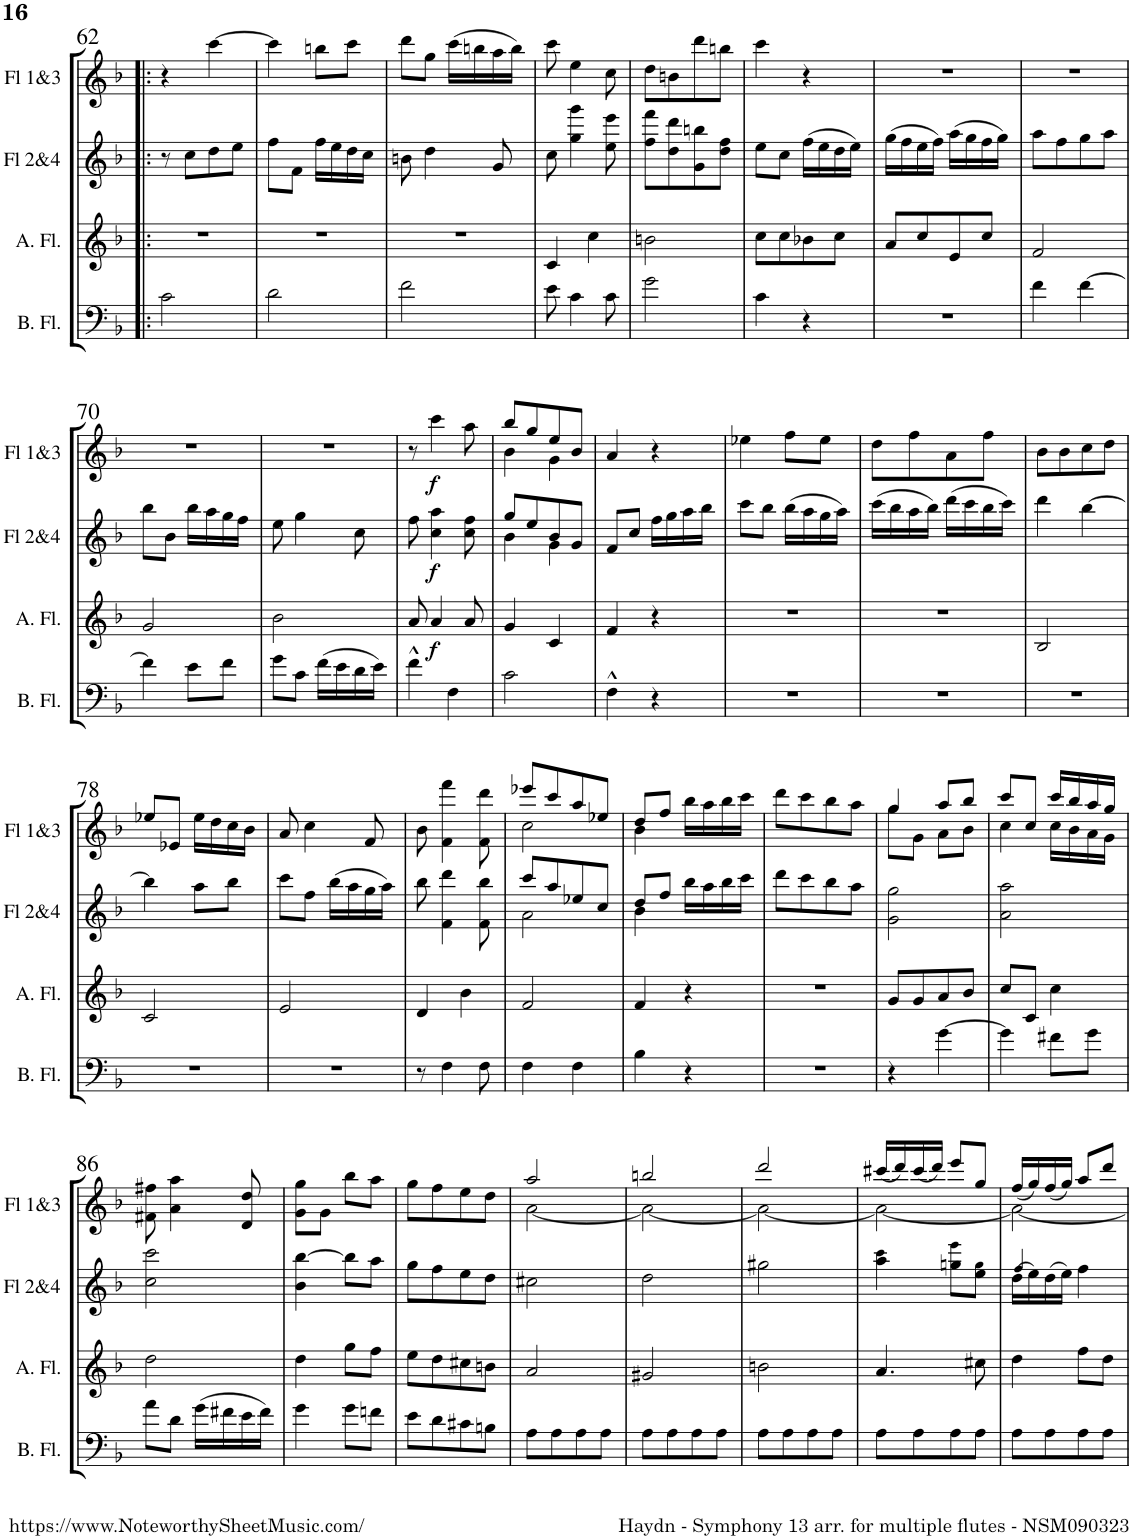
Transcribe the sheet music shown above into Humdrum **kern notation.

**kern	**kern	**dynam	**kern	**dynam	**kern	**dynam
*part4	*part3	*part3	*part2	*part2	*part1	*part1
*staff4	*staff3	*staff3	*staff2	*staff2	*staff1	*staff1
*I"Bass Flute	*I"Alto Flute	*	*I"Flutes 2&amp;4	*	*I"Flutes 1&amp;3	*
*I'B. Fl.	*I'A. Fl.	*	*I'Fl 2&amp;4	*	*I'Fl 1&amp;3	*
!!LO:PB:g=z
*clefF4	*clefG2	*	*clefG2	*	*clefG2	*
*k[b-]	*k[b-]	*	*k[b-]	*	*k[b-]	*
*M2/4	*M2/4	*	*M2/4	*	*M2/4	*
=62!|:	=62!|:	=62!|:	=62!|:	=62!|:	=62!|:	=62!|:
2c\	2r	.	8r	.	4r	.
.	.	.	8cc\L	.	.	.
.	.	.	8dd\	.	[4ccc\	.
.	.	.	8ee\J	.	.	.
=63	=63	=63	=63	=63	=63	=63
2d\	2r	.	8ff\L	.	4ccc\]	.
.	.	.	8f\J	.	.	.
.	.	.	16ff\LL	.	8bbn\L	.
.	.	.	16ee\	.	.	.
.	.	.	16dd\	.	8ccc\J	.
.	.	.	16cc\JJ	.	.	.
=64	=64	=64	=64	=64	=64	=64
2f\	2r	.	8bn\	.	8ddd\L	.
.	.	.	4dd\	.	8gg\J	.
.	.	.	.	.	(16ccc\LL	.
.	.	.	.	.	16bbn\	.
.	.	.	8g/	.	16aa\	.
.	.	.	.	.	16bb\JJ)	.
=65	=65	=65	=65	=65	=65	=65
8e\	4c/	.	8cc\	.	8ccc\	.
4c\	.	.	4gg\ 4ggg\	.	4ee\	.
.	4cc\	.	.	.	.	.
8c\	.	.	8ee\ 8eee\	.	8cc\	.
=66	=66	=66	=66	=66	=66	=66
2g\	2bn\	.	8ff\ 8fff\L	.	8dd\L	.
.	.	.	8dd\ 8ddd\	.	8bn\	.
.	.	.	8g\ 8bbn\	.	8ddd\	.
.	.	.	8dd\ 8ff\J	.	8bbn\J	.
=67	=67	=67	=67	=67	=67	=67
4c\	8cc\L	.	8ee\L	.	4ccc\	.
.	8cc\	.	8cc\J	.	.	.
4r	8b-X\	.	(16ff\LL	.	4r	.
.	.	.	16ee\	.	.	.
.	8cc\J	.	16dd\	.	.	.
.	.	.	16ee\JJ)	.	.	.
=68	=68	=68	=68	=68	=68	=68
2r	8a/L	.	(16gg\LL	.	2r	.
.	.	.	16ff\	.	.	.
.	8cc/	.	16ee\	.	.	.
.	.	.	16ff\JJ)	.	.	.
.	8e/	.	(16aa\LL	.	.	.
.	.	.	16gg\	.	.	.
.	8cc/J	.	16ff\	.	.	.
.	.	.	16gg\JJ)	.	.	.
=69	=69	=69	=69	=69	=69	=69
4f\	2f/	.	8aa\L	.	2r	.
.	.	.	8ff\	.	.	.
[4f\	.	.	8gg\	.	.	.
.	.	.	8aa\J	.	.	.
!!LO:LB:g=z
=70	=70	=70	=70	=70	=70	=70
4f\]	2g/	.	8bb-\L	.	2r	.
.	.	.	8b-\J	.	.	.
8e\L	.	.	16bb-\LL	.	.	.
.	.	.	16aa\	.	.	.
8f\J	.	.	16gg\	.	.	.
.	.	.	16ff\JJ	.	.	.
=71	=71	=71	=71	=71	=71	=71
*	*	*	*	*	*^	*
8g\L	2b-\	.	8ee\	.	2r	8ee	.
8c\J	.	.	4gg\	.	.	4gg	.
(16f\LL	.	.	.	.	.	.	.
16e\	.	.	.	.	.	.	.
16d\	.	.	8cc\	.	.	8cc	.
16e\JJ)	.	.	.	.	.	.	.
*	*	*	*	*	*v	*v	*
=72	=72	=72	=72	=72	=72	=72
4f^^\	8a/	.	8ff\	.	8r	.
!	!	!LO:DY:b	!	!LO:DY:b	!	!LO:DY:b
.	4a/	f	4cc\ 4aa\	f	4ccc\	f
4F\	.	.	.	.	.	.
.	8a/	.	8cc\ 8ff\	.	8aa\	.
=73	=73	=73	=73	=73	=73	=73
*	*	*	*^	*	*^	*
2c\	4g/	.	8gg/L	4b-\	.	8bb-/L	4b-\	.
.	.	.	8ee/	.	.	8gg/	.	.
.	4c/	.	8b-/	4g\	.	8ee/	4g\	.
.	.	.	8g/J	.	.	8b-/J	.	.
*	*	*	*v	*v	*	*	*	*
*	*	*	*	*	*v	*v	*
=74	=74	=74	=74	=74	=74	=74
4F^^\	4f/	.	8f/L	.	4a/	.
.	.	.	8cc/J	.	.	.
4r	4r	.	16ff\LL	.	4r	.
.	.	.	16gg\	.	.	.
.	.	.	16aa\	.	.	.
.	.	.	16bb-\JJ	.	.	.
=75	=75	=75	=75	=75	=75	=75
2r	2r	.	8ccc\L	.	4ee-X\	.
.	.	.	8bb-\J	.	.	.
.	.	.	(16bb-\LL	.	8ff\L	.
.	.	.	16aa\	.	.	.
.	.	.	16gg\	.	8ee-\J	.
.	.	.	16aa\JJ)	.	.	.
=76	=76	=76	=76	=76	=76	=76
2r	2r	.	(16ccc\LL	.	8dd\L	.
.	.	.	16bb-\	.	.	.
.	.	.	16aa\	.	8ff\	.
.	.	.	16bb-\JJ)	.	.	.
.	.	.	(16ddd\LL	.	8a\	.
.	.	.	16ccc\	.	.	.
.	.	.	16bb-\	.	8ff\J	.
.	.	.	16ccc\JJ)	.	.	.
=77	=77	=77	=77	=77	=77	=77
*^	*	*	*	*	*	*
2r	2B-	2B-/	.	4ddd\	.	8b-\L	.
.	.	.	.	.	.	8b-\	.
.	.	.	.	[4bb-\	.	8cc\	.
.	.	.	.	.	.	8dd\J	.
!!LO:LB:g=z
=78	=78	=78	=78	=78	=78	=78	=78
2r	2c	2c/	.	4bb-\]	.	8ee-X/L	.
.	.	.	.	.	.	8e-X/J	.
.	.	.	.	8aa\L	.	16ee-\LL	.
.	.	.	.	.	.	16dd\	.
.	.	.	.	8bb-\J	.	16cc\	.
.	.	.	.	.	.	16b-\JJ	.
=79	=79	=79	=79	=79	=79	=79	=79
2r	2e	2e/	.	8ccc\L	.	8a/	.
.	.	.	.	8ff\J	.	4cc\	.
.	.	.	.	(16bb-\LL	.	.	.
.	.	.	.	16aa\	.	.	.
.	.	.	.	16gg\	.	8f/	.
.	.	.	.	16aa\JJ)	.	.	.
*v	*v	*	*	*	*	*	*
=80	=80	=80	=80	=80	=80	=80
8r	4d/	.	8bb-\	.	8b-\	.
4F\	.	.	4f\ 4ddd\	.	4f\ 4fff\	.
.	4b-\	.	.	.	.	.
8F\	.	.	8f\ 8bb-\	.	8f\ 8ddd\	.
=81	=81	=81	=81	=81	=81	=81
*	*	*	*^	*	*^	*
4F\	2f/	.	8ccc/L	2a\	.	8eee-X/L	2cc\	.
.	.	.	8aa/	.	.	8ccc/	.	.
4F\	.	.	8ee-X/	.	.	8aa/	.	.
.	.	.	8cc/J	.	.	8ee-X/J	.	.
=82	=82	=82	=82	=82	=82	=82	=82	=82
4B-\	4f/	.	8dd/L	4b-\	.	8dd/L	4b-\	.
.	.	.	8ff/J	.	.	8ff/J	.	.
4r	4r	.	16bb-\LL	4ryy	.	16bb-\LL	4ryy	.
.	.	.	16aa\	.	.	16aa\	.	.
.	.	.	16bb-\	.	.	16bb-\	.	.
.	.	.	16ccc\JJ	.	.	16ccc\JJ	.	.
*	*	*	*v	*v	*	*	*	*
*	*	*	*	*	*v	*v	*
=83	=83	=83	=83	=83	=83	=83
2r	2r	.	8ddd\L	.	8ddd\L	.
.	.	.	8ccc\	.	8ccc\	.
.	.	.	8bb-\	.	8bb-\	.
.	.	.	8aa\J	.	8aa\J	.
=84	=84	=84	=84	=84	=84	=84
*	*	*	*	*	*^	*
4r	8g/L	.	2g\ 2gg\	.	4gg/	8gg\L	.
.	8g/	.	.	.	.	8g\J	.
[4g\	8a/	.	.	.	8aa/L	8a\L	.
.	8b-/J	.	.	.	8bb-/J	8b-\J	.
=85	=85	=85	=85	=85	=85	=85	=85
4g\]	8cc/L	.	2a\ 2aa\	.	8ccc/L	4cc\	.
.	8c/J	.	.	.	8cc/J	.	.
8f#X\L	4cc\	.	.	.	16ccc/LL	16cc\LL	.
.	.	.	.	.	16bb-/	16b-\	.
8g\J	.	.	.	.	16aa/	16a\	.
.	.	.	.	.	16gg/JJ	16g\JJ	.
*	*	*	*	*	*v	*v	*
!!LO:LB:g=z
=86	=86	=86	=86	=86	=86	=86
8a\L	2dd\	.	2cc\ 2ccc\	.	8f#X\ 8ff#X\	.
8d\J	.	.	.	.	4a\ 4aa\	.
(16g\LL	.	.	.	.	.	.
16f#X\	.	.	.	.	.	.
16e\	.	.	.	.	8d/ 8dd/	.
16f#\JJ)	.	.	.	.	.	.
=87	=87	=87	=87	=87	=87	=87
4g\	4dd\	.	4b-\ [4bb-\	.	8g\ 8gg\L	.
.	.	.	.	.	8g\J	.
8g\L	8gg\L	.	8bb-\L]	.	8bb-\L	.
8fn\J	8ff\J	.	8aa\J	.	8aa\J	.
=88	=88	=88	=88	=88	=88	=88
8e\L	8ee\L	.	8gg\L	.	8gg\L	.
8d\	8dd\	.	8ff\	.	8ff\	.
8c#X\	8cc#X\	.	8ee\	.	8ee\	.
8Bn\J	8bn\J	.	8dd\J	.	8dd\J	.
=89	=89	=89	=89	=89	=89	=89
*	*	*	*	*	*^	*
8A\L	2a/	.	2cc#X\	.	2aa/	[2a\	.
8A\	.	.	.	.	.	.	.
8A\	.	.	.	.	.	.	.
8A\J	.	.	.	.	.	.	.
=90	=90	=90	=90	=90	=90	=90	=90
8A\L	2g#X/	.	2dd\	.	2bbn/	2a\_	.
8A\	.	.	.	.	.	.	.
8A\	.	.	.	.	.	.	.
8A\J	.	.	.	.	.	.	.
=91	=91	=91	=91	=91	=91	=91	=91
8A\L	2bn\	.	2gg#X\	.	2ddd/	2a\_	.
8A\	.	.	.	.	.	.	.
8A\	.	.	.	.	.	.	.
8A\J	.	.	.	.	.	.	.
=92	=92	=92	=92	=92	=92	=92	=92
8A\L	4.a/	.	4aa\ 4ccc!\	.	(<16ccc#X/LL	2a\_	.
.	.	.	.	.	16ddd/)	.	.
8A\	.	.	.	.	(<16ccc#/	.	.
.	.	.	.	.	16ddd/JJ)	.	.
8A\	.	.	8ggn\ 8eee!\L	.	8eee/L	.	.
8A\J	8cc#X\	.	8ee\ 8gg!\J	.	8gg/J	.	.
=93	=93	=93	=93	=93	=93	=93	=93
*	*	*	*^	*	*	*	*
8A\L	4dd\	.	(16dd\LL	4ff!/	.	(<16ff/LL	2a\_	.
.	.	.	16ee\)	.	.	16gg/)	.	.
8A\	.	.	(16dd\	.	.	(<16ff/	.	.
.	.	.	16ee\JJ)	.	.	16gg/JJ)	.	.
8A\	8ff\L	.	4ff\	4ryy	.	8aa/L	.	.
8A\J	8dd\J	.	.	.	.	8ddd/J	.	.
*	*	*	*v	*v	*	*	*	*
*	*	*	*	*	*v	*v	*
=	=	=	=	=	=	=
*-	*-	*-	*-	*-	*-	*-
